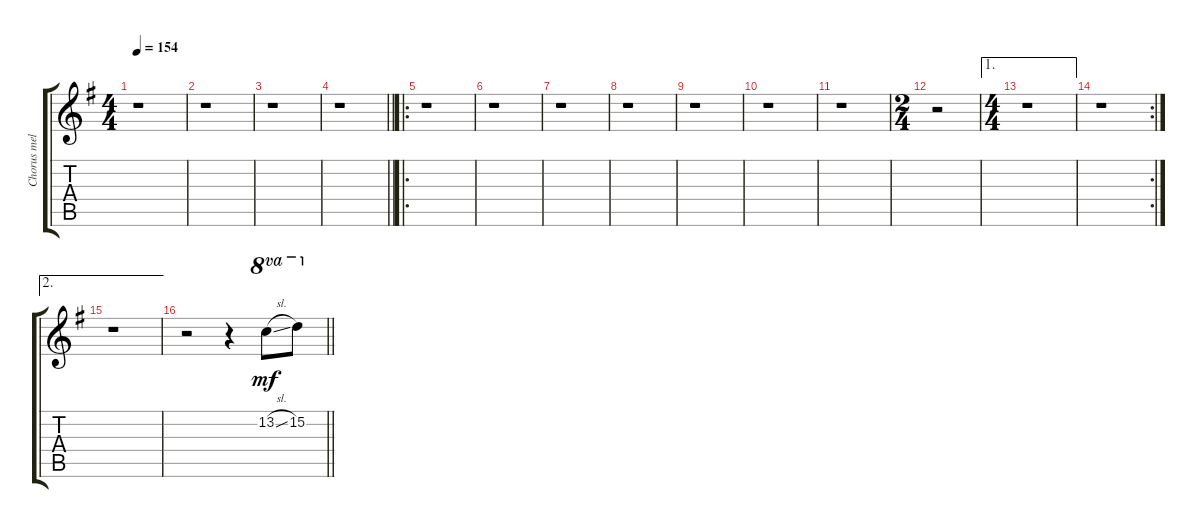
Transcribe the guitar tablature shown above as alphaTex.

\track ("Chorus melody (w/slide)" "Chorus mel") {instrument electricguitarclean}
\staff {score tabs}
\tuning (E4 B3 G3 D3 A2 E2) {hide}
\ts (4 4)
\tempo 154
\clef g2
\ks g
r.1{dy mf instrument electricguitarclean} |
r.1 |
r.1 |
\barLineRight lightlight
r.1 |
\ro
r.1 |
r.1 |
r.1 |
r.1 |
r.1 |
r.1 |
r.1 |
\ts (2 4)
r.2 |
\ae 1
\ts (4 4)
r.1 |
\rc 2
r.1 |
\ae 2
r.1 |
\barLineRight lightlight
r.2 r.4 13.2{sl}.8{ot 8va} 15.2.8{ot 8va}
